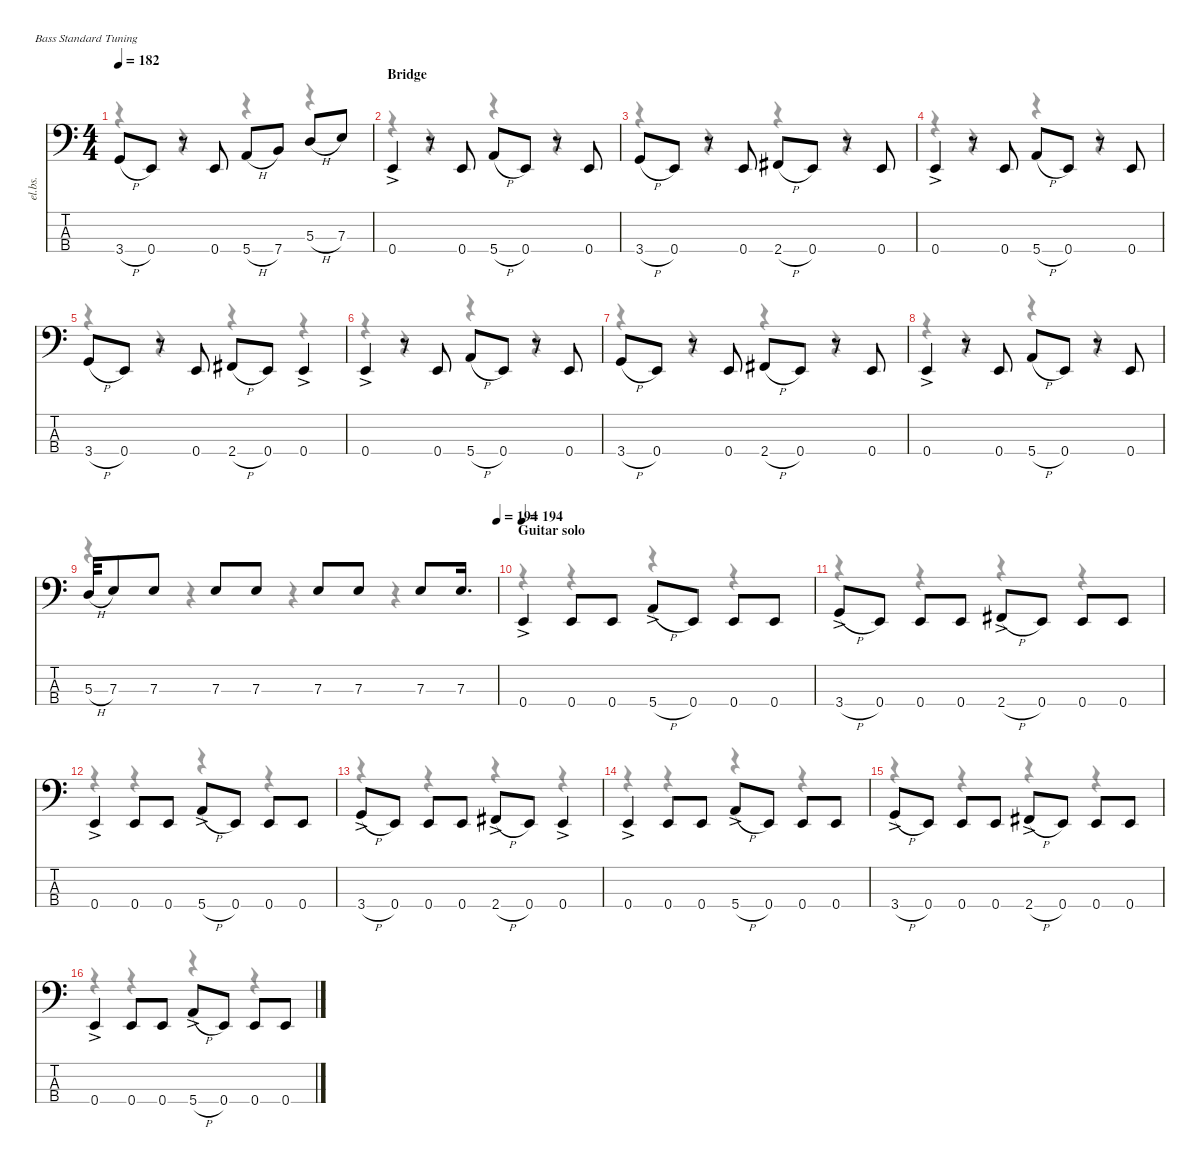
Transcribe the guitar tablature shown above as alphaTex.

\defaultSystemsLayout 4
\hideDynamics
\bracketExtendMode nobrackets
\otherSystemsTrackNameOrientation horizontal
\track ("Cliff Burton (Bass)" "el.bs.") {instrument electricbassfinger}
\staff {score tabs}
\tuning (G2 D2 A1 E1)
\voice
\ts (4 4)
\tempo 182
\clef f4
\ks c
3.4{h}.8{dy f beam Up} 0.4.8{beam Up} r.8{beam Up} 0.4.8{beam Up} 5.4{h}.8{beam Up} 7.4.8{beam Up} 5.3{h}.8{beam Up} 7.3.8{beam Up} |
\section ("" "Bridge")
0.4{ac}.4{dy mf beam Up} r.8{beam Up} 0.4.8{dy f beam Up} 5.4{h}.8{beam Up} 0.4.8{beam Up} r.8{beam Up} 0.4.8{beam Up} |
3.4{h}.8{beam Up} 0.4.8{beam Up} r.8{beam Up} 0.4.8{beam Up} 2.4{h acc #}.8{beam Up} 0.4.8{beam Up} r.8{beam Up} 0.4.8{beam Up} |
0.4{ac}.4{dy mf beam Up} r.8{beam Up} 0.4.8{dy f beam Up} 5.4{h}.8{beam Up} 0.4.8{beam Up} r.8{beam Up} 0.4.8{beam Up} |
3.4{h}.8{beam Up} 0.4.8{beam Up} r.8{beam Up} 0.4.8{beam Up} 2.4{h acc #}.8{beam Up} 0.4.8{beam Up} 0.4{ac}.4{dy mf beam Up} |
0.4{ac}.4{beam Up} r.8{beam Up} 0.4.8{dy f beam Up} 5.4{h}.8{beam Up} 0.4.8{beam Up} r.8{beam Up} 0.4.8{beam Up} |
3.4{h}.8{beam Up} 0.4.8{beam Up} r.8{beam Up} 0.4.8{beam Up} 2.4{h acc #}.8{beam Up} 0.4.8{beam Up} r.8{beam Up} 0.4.8{beam Up} |
0.4{ac}.4{dy mf beam Up} r.8{beam Up} 0.4.8{dy f beam Up} 5.4{h}.8{beam Up} 0.4.8{beam Up} r.8{beam Up} 0.4.8{beam Up} |
\tempo (194 1)
5.3{h}.32{beam Up} 7.3.8{beam Up} 7.3.8{beam Up} 7.3.8{beam Up} 7.3.8{beam Up} 7.3.8{beam Up} 7.3.8{beam Up} 7.3.8{beam Up} 7.3.16{d beam Up} |
\section ("" "Guitar solo")
\tempo 194
0.4{ac}.4{dy mf beam Up} 0.4.8{dy f beam Up} 0.4.8{beam Up} 5.4{h ac}.8{dy mf beam Up} 0.4.8{dy f beam Up} 0.4.8{beam Up} 0.4.8{beam Up} |
3.4{h ac}.8{dy mf beam Up} 0.4.8{dy f beam Up} 0.4.8{beam Up} 0.4.8{beam Up} 2.4{h ac acc #}.8{dy mf beam Up} 0.4.8{dy f beam Up} 0.4.8{beam Up} 0.4.8{beam Up} |
0.4{ac}.4{dy mf beam Up} 0.4.8{dy f beam Up} 0.4.8{beam Up} 5.4{h ac}.8{dy mf beam Up} 0.4.8{dy f beam Up} 0.4.8{beam Up} 0.4.8{beam Up} |
3.4{h ac}.8{dy mf beam Up} 0.4.8{dy f beam Up} 0.4.8{beam Up} 0.4.8{beam Up} 2.4{h ac acc #}.8{dy mf beam Up} 0.4.8{dy f beam Up} 0.4{ac}.4{dy mf beam Up} |
0.4{ac}.4{beam Up} 0.4.8{dy f beam Up} 0.4.8{beam Up} 5.4{h ac}.8{dy mf beam Up} 0.4.8{dy f beam Up} 0.4.8{beam Up} 0.4.8{beam Up} |
3.4{h ac}.8{dy mf beam Up} 0.4.8{dy f beam Up} 0.4.8{beam Up} 0.4.8{beam Up} 2.4{h ac acc #}.8{dy mf beam Up} 0.4.8{dy f beam Up} 0.4.8{beam Up} 0.4.8{beam Up} |
0.4{ac}.4{dy mf beam Up} 0.4.8{dy f beam Up} 0.4.8{beam Up} 5.4{h ac}.8{dy mf beam Up} 0.4.8{dy f beam Up} 0.4.8{beam Up} 0.4.8{beam Up}
\voice
\clef f4
\ottava regular
\simile none
\ks c
r.4{dy mf beam Down} r.4{beam Down} r.4{beam Down} r.4{beam Down} |
r.4{beam Down} r.4{beam Down} r.4{beam Down} r.4{beam Down} |
r.4{beam Down} r.4{beam Down} r.4{beam Down} r.4{beam Down} |
r.4{beam Down} r.4{beam Down} r.4{beam Down} r.4{beam Down} |
r.4{beam Down} r.4{beam Down} r.4{beam Down} r.4{beam Down} |
r.4{beam Down} r.4{beam Down} r.4{beam Down} r.4{beam Down} |
r.4{beam Down} r.4{beam Down} r.4{beam Down} r.4{beam Down} |
r.4{beam Down} r.4{beam Down} r.4{beam Down} r.4{beam Down} |
r.4{beam Down} r.4{beam Down} r.4{beam Down} r.4{beam Down} |
r.4{beam Down} r.4{beam Down} r.4{beam Down} r.4{beam Down} |
r.4{beam Down} r.4{beam Down} r.4{beam Down} r.4{beam Down} |
r.4{beam Down} r.4{beam Down} r.4{beam Down} r.4{beam Down} |
r.4{beam Down} r.4{beam Down} r.4{beam Down} r.4{beam Down} |
r.4{beam Down} r.4{beam Down} r.4{beam Down} r.4{beam Down} |
r.4{beam Down} r.4{beam Down} r.4{beam Down} r.4{beam Down} |
r.4{beam Down} r.4{beam Down} r.4{beam Down} r.4{beam Down}
